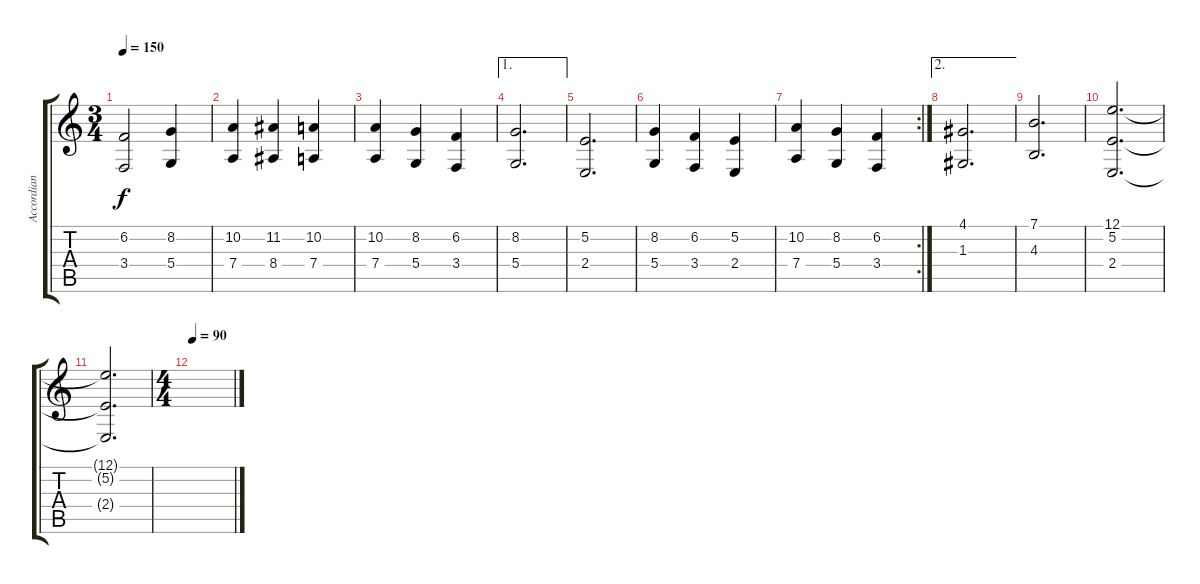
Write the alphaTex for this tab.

\track ("Accordian" "Accordian") {instrument accordion}
\staff {score tabs}
\tuning (E4 B3 G3 D3 A2 E2) {hide}
\ts (3 4)
\tempo 150
\clef g2
\ks c
(6.2 3.4).2{dy f} (8.2 5.4).4 |
(10.2 7.4).4 (11.2 8.4).4 (10.2 7.4).4 |
(10.2 7.4).4 (8.2 5.4).4 (6.2 3.4).4 |
\ae 1
(8.2 5.4).2{d} |
(5.2 2.4).2{d} |
(8.2 5.4).4 (6.2 3.4).4 (5.2 2.4).4 |
\rc 2
(10.2 7.4).4 (8.2 5.4).4 (6.2 3.4).4 |
\ae 2
(4.1 1.3).2{d} |
(7.1 4.3).2{d} |
(12.1 5.2 2.4).2{d volume 0} |
(12.1{t} 5.2{t} 2.4{t}).2{d} |
\ts (4 4)
\tempo 90
